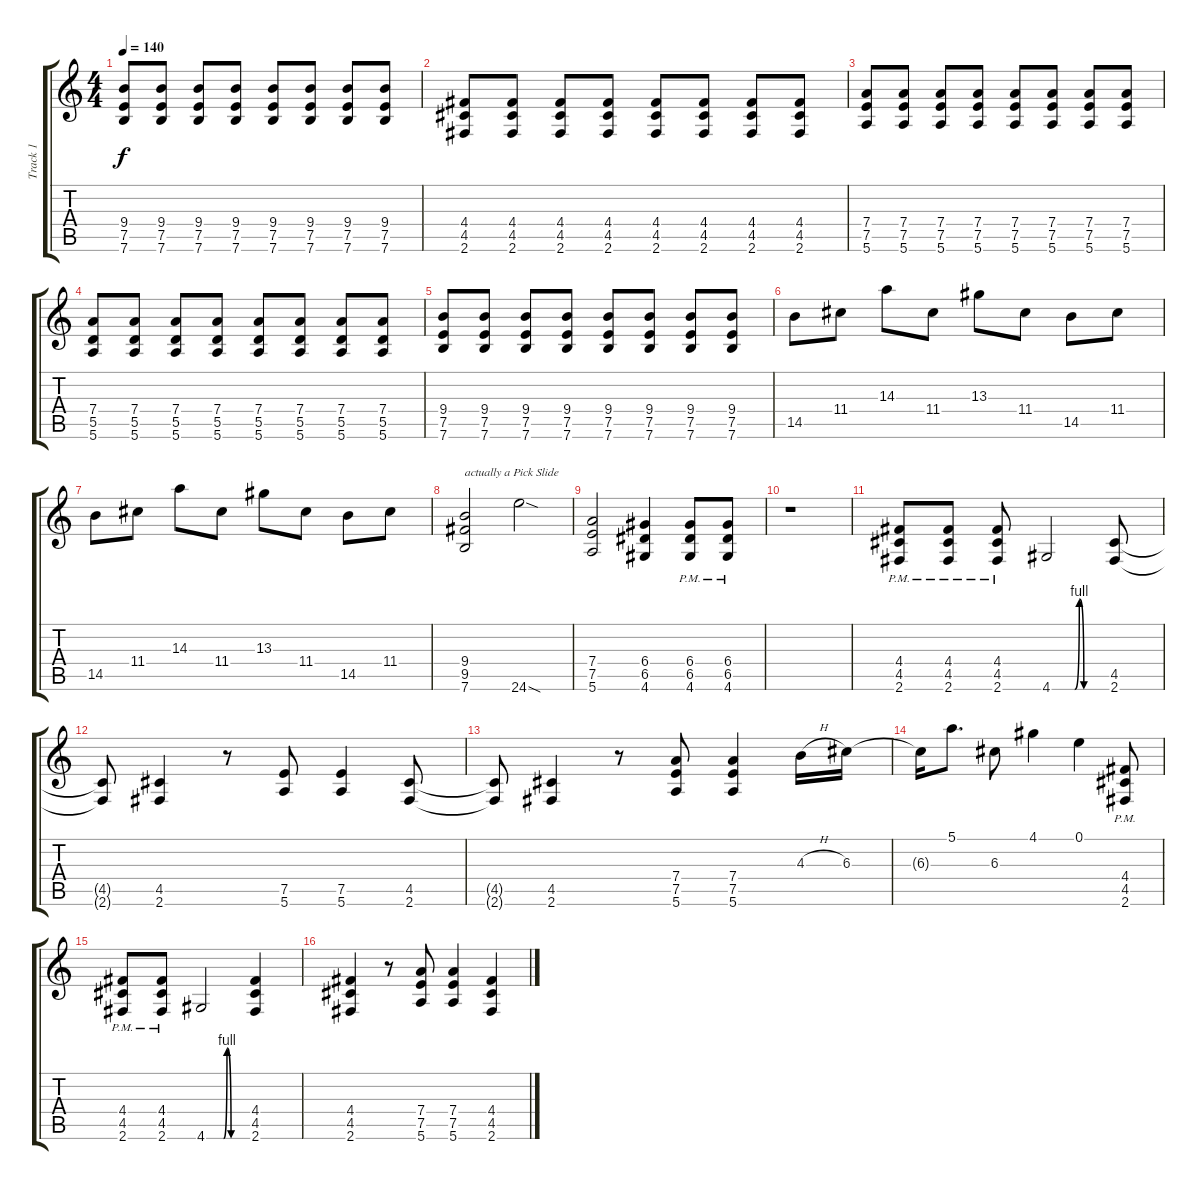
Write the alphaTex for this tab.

\track ("Track 1" "Track 1") {instrument distortionguitar}
\staff {score tabs}
\tuning (E4 B3 G3 D3 A2 E2) {hide}
\ts (4 4)
\tempo 140
\clef g2
\ks c
(9.4 7.5 7.6).8{dy f} (9.4 7.5 7.6).8 (9.4 7.5 7.6).8 (9.4 7.5 7.6).8 (9.4 7.5 7.6).8 (9.4 7.5 7.6).8 (9.4 7.5 7.6).8 (9.4 7.5 7.6).8 |
(4.4 4.5 2.6).8 (4.4 4.5 2.6).8 (4.4 4.5 2.6).8 (4.4 4.5 2.6).8 (4.4 4.5 2.6).8 (4.4 4.5 2.6).8 (4.4 4.5 2.6).8 (4.4 4.5 2.6).8 |
(7.4 7.5 5.6).8 (7.4 7.5 5.6).8 (7.4 7.5 5.6).8 (7.4 7.5 5.6).8 (7.4 7.5 5.6).8 (7.4 7.5 5.6).8 (7.4 7.5 5.6).8 (7.4 7.5 5.6).8 |
(7.4 5.5 5.6).8 (7.4 5.5 5.6).8 (7.4 5.5 5.6).8 (7.4 5.5 5.6).8 (7.4 5.5 5.6).8 (7.4 5.5 5.6).8 (7.4 5.5 5.6).8 (7.4 5.5 5.6).8 |
(9.4 7.5 7.6).8 (9.4 7.5 7.6).8 (9.4 7.5 7.6).8 (9.4 7.5 7.6).8 (9.4 7.5 7.6).8 (9.4 7.5 7.6).8 (9.4 7.5 7.6).8 (9.4 7.5 7.6).8 |
14.5.8 11.4.8 14.3.8 11.4.8 13.3.8 11.4.8 14.5.8 11.4.8 |
14.5.8 11.4.8 14.3.8 11.4.8 13.3.8 11.4.8 14.5.8 11.4.8 |
(9.4 9.5 7.6).2{txt "actually a Pick Slide"} 24.6{sod}.2 |
(7.4 7.5 5.6).2 (6.4 6.5 4.6).4 (6.4{pm} 6.5{pm} 4.6{pm}).8 (6.4{pm} 6.5{pm} 4.6{pm}).8 |
r.1 |
(4.4{pm} 4.5{pm} 2.6{pm}).8 (4.4{pm} 4.5{pm} 2.6{pm}).8 (4.4{pm} 4.5{pm} 2.6{pm}).8 4.6{be (custom 0 0 25 0 30 4 35 0 60 0)}.2 (4.5 2.6).8 |
(4.5{t} 2.6{t}).8 (4.5 2.6).4 r.8 (7.5 5.6).8 (7.5 5.6).4 (4.5 2.6).8 |
(4.5{t} 2.6{t}).8 (4.5 2.6).4 r.8 (7.4 7.5 5.6).8 (7.4 7.5 5.6).4 4.3{h}.16 6.3.16 |
6.3{t}.16 5.1.8{d} 6.3.8 4.1.4 0.1.4 (4.4{pm} 4.5{pm} 2.6{pm}).8 |
(4.4{pm} 4.5{pm} 2.6{pm}).8 (4.4{pm} 4.5{pm} 2.6{pm}).8 4.6{be (custom 0 0 25 0 30 4 36 0 60 0)}.2 (4.4 4.5 2.6).4 |
(4.4 4.5 2.6).4 r.8 (7.4 7.5 5.6).8 (7.4 7.5 5.6).4 (4.4 4.5 2.6).4
